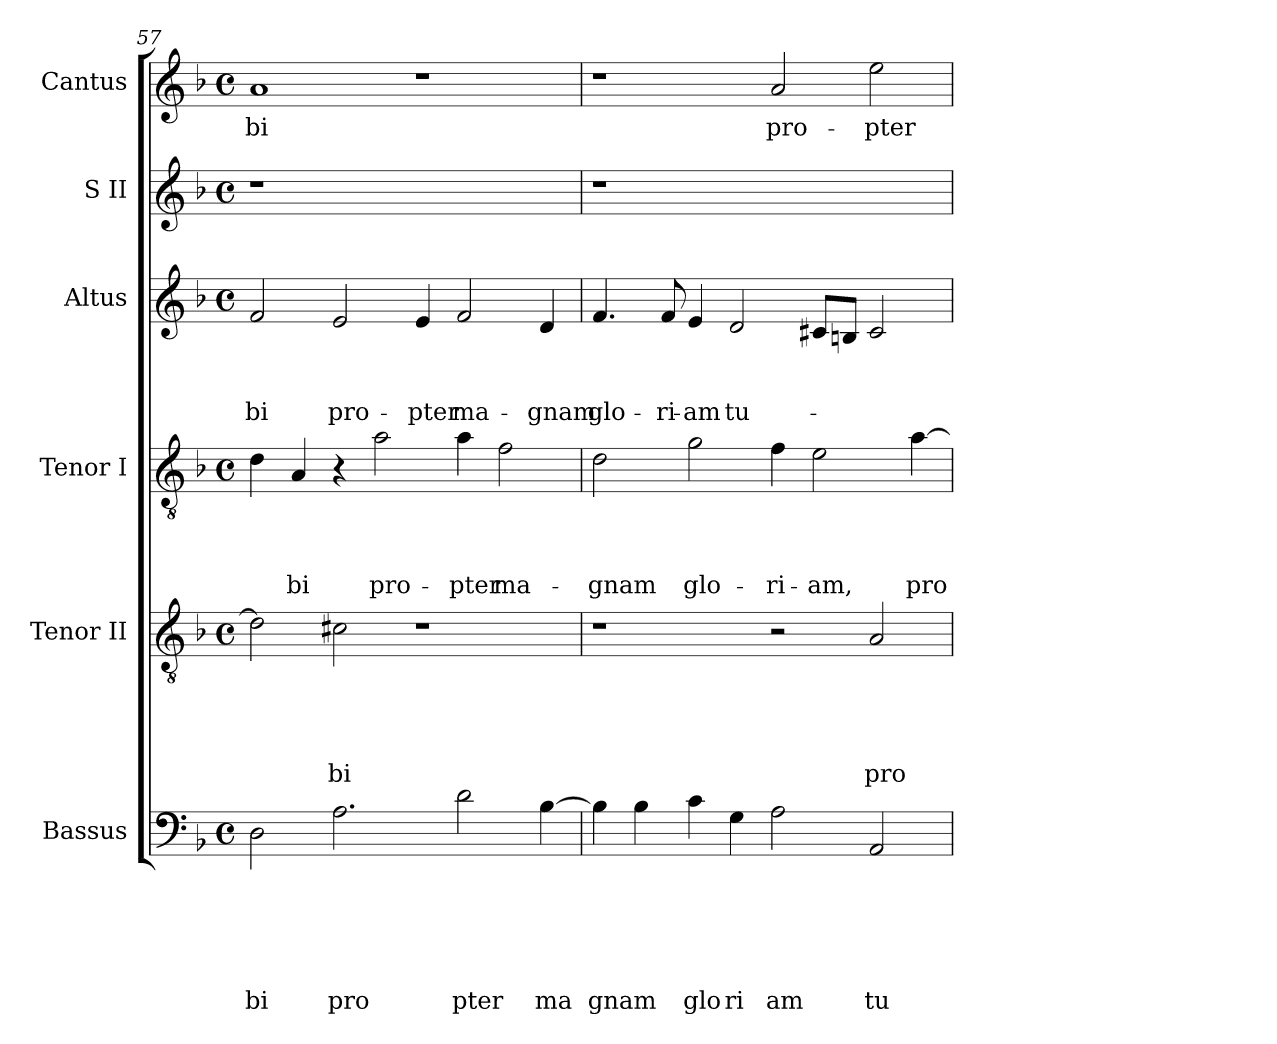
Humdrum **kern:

**kern	**text	**text	**text	**text	**text	**text	**kern	**text	**text	**text	**text	**text	**kern	**text	**text	**text	**text	**kern	**text	**text	**text	**kern	**kern	**text
*part6	*part6	*part6	*part6	*part6	*part6	*part6	*part5	*part5	*part5	*part5	*part5	*part5	*part4	*part4	*part4	*part4	*part4	*part3	*part3	*part3	*part3	*part2	*part1	*part1
*staff6	*staff6	*staff6	*staff6	*staff6	*staff6	*staff6	*staff5	*staff5	*staff5	*staff5	*staff5	*staff5	*staff4	*staff4	*staff4	*staff4	*staff4	*staff3	*staff3	*staff3	*staff3	*staff2	*staff1	*staff1
*I"Bassus	*	*	*	*	*	*	*I"Tenor II	*	*	*	*	*	*I"Tenor I	*	*	*	*	*I"Altus	*	*	*	*I"S II	*I"Cantus	*
*I'B	*	*	*	*	*	*	*I'T II	*	*	*	*	*	*I'T I	*	*	*	*	*I'A	*	*	*	*	*	*
*clefF4	*	*	*	*	*	*	*clefGv2	*	*	*	*	*	*clefGv2	*	*	*	*	*clefG2	*	*	*	*clefG2	*clefG2	*
*k[b-]	*	*	*	*	*	*	*k[b-]	*	*	*	*	*	*k[b-]	*	*	*	*	*k[b-]	*	*	*	*k[b-]	*k[b-]	*
*F:	*	*	*	*	*	*	*F:	*	*	*	*	*	*F:	*	*	*	*	*F:	*	*	*	*F:	*F:	*
*M4/4	*	*	*	*	*	*	*M4/4	*	*	*	*	*	*M4/4	*	*	*	*	*M4/4	*	*	*	*M4/4	*M4/4	*
*met(c)	*	*	*	*	*	*	*met(c)	*	*	*	*	*	*met(c)	*	*	*	*	*met(c)	*	*	*	*met(c)	*met(c)	*
=57	=57	=57	=57	=57	=57	=57	=57	=57	=57	=57	=57	=57	=57	=57	=57	=57	=57	=57	=57	=57	=57	=57	=57	=57
!	!	!	!	!	!	!LO:LY:b	!	!	!	!	!	!	!	!	!	!	!	!	!	!	!LO:LY:b	!	!	!LO:LY:b
2D\	.	.	.	.	.	bi	2d\]	.	.	.	.	.	4d\	.	.	.	.	2f/	.	.	-bi	1r	1a	-bi
!	!	!	!	!	!	!	!	!	!	!	!	!	!	!	!	!	!LO:LY:b	!	!	!	!	!	!	!
.	.	.	.	.	.	.	.	.	.	.	.	.	4A/	.	.	.	-bi	.	.	.	.	.	.	.
!	!	!	!	!	!	!LO:LY:b	!	!	!	!	!	!LO:LY:b	!	!	!	!	!	!	!	!	!LO:LY:b	!	!	!
2.A\	.	.	.	.	.	pro	2c#X\	.	.	.	.	-bi	4r	.	.	.	.	2e/	.	.	pro-	.	.	.
!	!	!	!	!	!	!	!	!	!	!	!	!	!	!	!	!	!LO:LY:b	!	!	!	!	!	!	!
.	.	.	.	.	.	.	.	.	.	.	.	.	2a\	.	.	.	pro-	.	.	.	.	.	.	.
!	!	!	!	!	!	!	!	!	!	!	!	!	!	!	!	!	!	!	!	!	!LO:LY:b	!	!	!
.	.	.	.	.	.	.	1r	.	.	.	.	.	.	.	.	.	.	4e/	.	.	-pter	1ryy	1r	.
!	!	!	!	!	!	!LO:LY:b	!	!	!	!	!	!	!	!	!	!	!LO:LY:b	!	!	!	!LO:LY:b	!	!	!
2d\	.	.	.	.	.	pter	.	.	.	.	.	.	4a\	.	.	.	-pter	2f/	.	.	ma-	.	.	.
!	!	!	!	!	!	!	!	!	!	!	!	!	!	!	!	!	!LO:LY:b	!	!	!	!	!	!	!
.	.	.	.	.	.	.	.	.	.	.	.	.	2f\	.	.	.	ma-	.	.	.	.	.	.	.
!	!	!	!	!	!	!LO:LY:b	!	!	!	!	!	!	!	!	!	!	!	!	!	!	!LO:LY:b	!	!	!
[<4B-\	.	.	.	.	.	ma	.	.	.	.	.	.	.	.	.	.	.	4d/	.	.	-gnam	.	.	.
!!LO:LB:g=z
=58	=58	=58	=58	=58	=58	=58	=58	=58	=58	=58	=58	=58	=58	=58	=58	=58	=58	=58	=58	=58	=58	=58	=58	=58
!	!	!	!	!	!	!LO:LY:b	!	!	!	!	!	!	!	!	!	!	!LO:LY:b	!	!	!	!LO:LY:b	!	!	!
4B-\]	.	.	.	.	.	gnam	1r	.	.	.	.	.	2d\	.	.	.	-gnam	4.f/	.	.	glo-	1r	1r	.
4B-\	.	.	.	.	.	.	.	.	.	.	.	.	.	.	.	.	.	.	.	.	.	.	.	.
!	!	!	!	!	!	!	!	!	!	!	!	!	!	!	!	!	!	!	!	!	!LO:LY:b	!	!	!
.	.	.	.	.	.	.	.	.	.	.	.	.	.	.	.	.	.	8f/	.	.	-ri-	.	.	.
!	!	!	!	!	!	!LO:LY:b	!	!	!	!	!	!	!	!	!	!	!LO:LY:b	!	!	!	!LO:LY:b	!	!	!
4c\	.	.	.	.	.	glo	.	.	.	.	.	.	2g\	.	.	.	glo-	4e/	.	.	-am	.	.	.
!	!	!	!	!	!	!LO:LY:b	!	!	!	!	!	!	!	!	!	!	!	!	!	!	!LO:LY:b	!	!	!
4G\	.	.	.	.	.	ri	.	.	.	.	.	.	.	.	.	.	.	2d/	.	.	tu-	.	.	.
!	!	!	!	!	!	!LO:LY:b	!	!	!	!	!	!	!	!	!	!	!LO:LY:b	!	!	!	!	!	!	!LO:LY:b
2A\	.	.	.	.	.	am	2r	.	.	.	.	.	4f\	.	.	.	-ri-	.	.	.	.	1ryy	2a/	pro-
!	!	!	!	!	!	!	!	!	!	!	!	!	!	!	!	!	!LO:LY:b	!	!	!	!	!	!	!
.	.	.	.	.	.	.	.	.	.	.	.	.	2e\	.	.	.	-am,	8c#X/L	.	.	.	.	.	.
.	.	.	.	.	.	.	.	.	.	.	.	.	.	.	.	.	.	8B/J	.	.	.	.	.	.
!	!	!	!	!	!	!LO:LY:b	!	!	!	!	!	!LO:LY:b	!	!	!	!	!	!	!	!	!	!	!	!LO:LY:b
2AA/	.	.	.	.	.	tu	2A/	.	.	.	.	pro-	.	.	.	.	.	2c#/	.	.	.	.	2ee\	-pter
!	!	!	!	!	!	!	!	!	!	!	!	!	!	!	!	!	!LO:LY:b	!	!	!	!	!	!	!
.	.	.	.	.	.	.	.	.	.	.	.	.	[>4a\	.	.	.	pro-	.	.	.	.	.	.	.
=	=	=	=	=	=	=	=	=	=	=	=	=	=	=	=	=	=	=	=	=	=	=	=	=
*-	*-	*-	*-	*-	*-	*-	*-	*-	*-	*-	*-	*-	*-	*-	*-	*-	*-	*-	*-	*-	*-	*-	*-	*-
